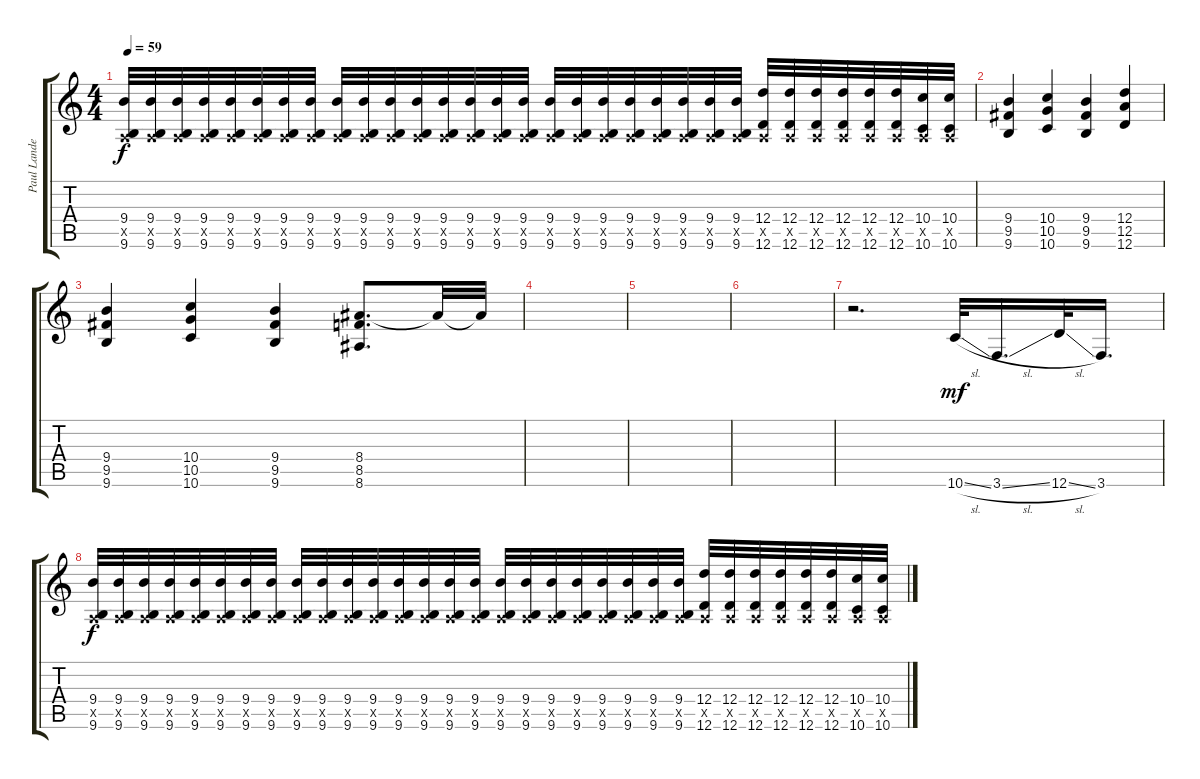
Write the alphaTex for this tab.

\track ("Paul Landers (distortion)" "Paul Lande") {instrument distortionguitar}
\staff {score tabs}
\tuning (E4 B3 G3 D3 A2 D2) {hide}
\ts (4 4)
\tempo 59
\clef g2
\ks c
(9.4 0.5{x} 9.6).32{dy f} (9.4 0.5{x} 9.6).32 (9.4 0.5{x} 9.6).32 (9.4 0.5{x} 9.6).32 (9.4 0.5{x} 9.6).32 (9.4 0.5{x} 9.6).32 (9.4 0.5{x} 9.6).32 (9.4 0.5{x} 9.6).32 (9.4 0.5{x} 9.6).32 (9.4 0.5{x} 9.6).32 (9.4 0.5{x} 9.6).32 (9.4 0.5{x} 9.6).32 (9.4 0.5{x} 9.6).32 (9.4 0.5{x} 9.6).32 (9.4 0.5{x} 9.6).32 (9.4 0.5{x} 9.6).32 (9.4 0.5{x} 9.6).32 (9.4 0.5{x} 9.6).32 (9.4 0.5{x} 9.6).32 (9.4 0.5{x} 9.6).32 (9.4 0.5{x} 9.6).32 (9.4 0.5{x} 9.6).32 (9.4 0.5{x} 9.6).32 (9.4 0.5{x} 9.6).32 (12.4 0.5{x} 12.6).32 (12.4 0.5{x} 12.6).32 (12.4 0.5{x} 12.6).32 (12.4 0.5{x} 12.6).32 (12.4 0.5{x} 12.6).32 (12.4 0.5{x} 12.6).32 (10.4 0.5{x} 10.6).32 (10.4 0.5{x} 10.6).32 |
(9.4 9.5 9.6).4 (10.4 10.5 10.6).4 (9.4 9.5 9.6).4 (12.4 12.5 12.6).4 |
(9.4 9.5 9.6).4 (10.4 10.5 10.6).4 (9.4 9.5 9.6).4 (8.4 8.5 8.6).8{d} 8.4{t}.32 8.4{t}.32 |
|
|
|
r.2{d} 10.6{sl}.32{dy mf} 3.6{sl}.16{d} 12.6{sl}.32 3.6.16{d} |
(9.4 0.5{x} 9.6).32{dy f} (9.4 0.5{x} 9.6).32 (9.4 0.5{x} 9.6).32 (9.4 0.5{x} 9.6).32 (9.4 0.5{x} 9.6).32 (9.4 0.5{x} 9.6).32 (9.4 0.5{x} 9.6).32 (9.4 0.5{x} 9.6).32 (9.4 0.5{x} 9.6).32 (9.4 0.5{x} 9.6).32 (9.4 0.5{x} 9.6).32 (9.4 0.5{x} 9.6).32 (9.4 0.5{x} 9.6).32 (9.4 0.5{x} 9.6).32 (9.4 0.5{x} 9.6).32 (9.4 0.5{x} 9.6).32 (9.4 0.5{x} 9.6).32 (9.4 0.5{x} 9.6).32 (9.4 0.5{x} 9.6).32 (9.4 0.5{x} 9.6).32 (9.4 0.5{x} 9.6).32 (9.4 0.5{x} 9.6).32 (9.4 0.5{x} 9.6).32 (9.4 0.5{x} 9.6).32 (12.4 0.5{x} 12.6).32 (12.4 0.5{x} 12.6).32 (12.4 0.5{x} 12.6).32 (12.4 0.5{x} 12.6).32 (12.4 0.5{x} 12.6).32 (12.4 0.5{x} 12.6).32 (10.4 0.5{x} 10.6).32 (10.4 0.5{x} 10.6).32
